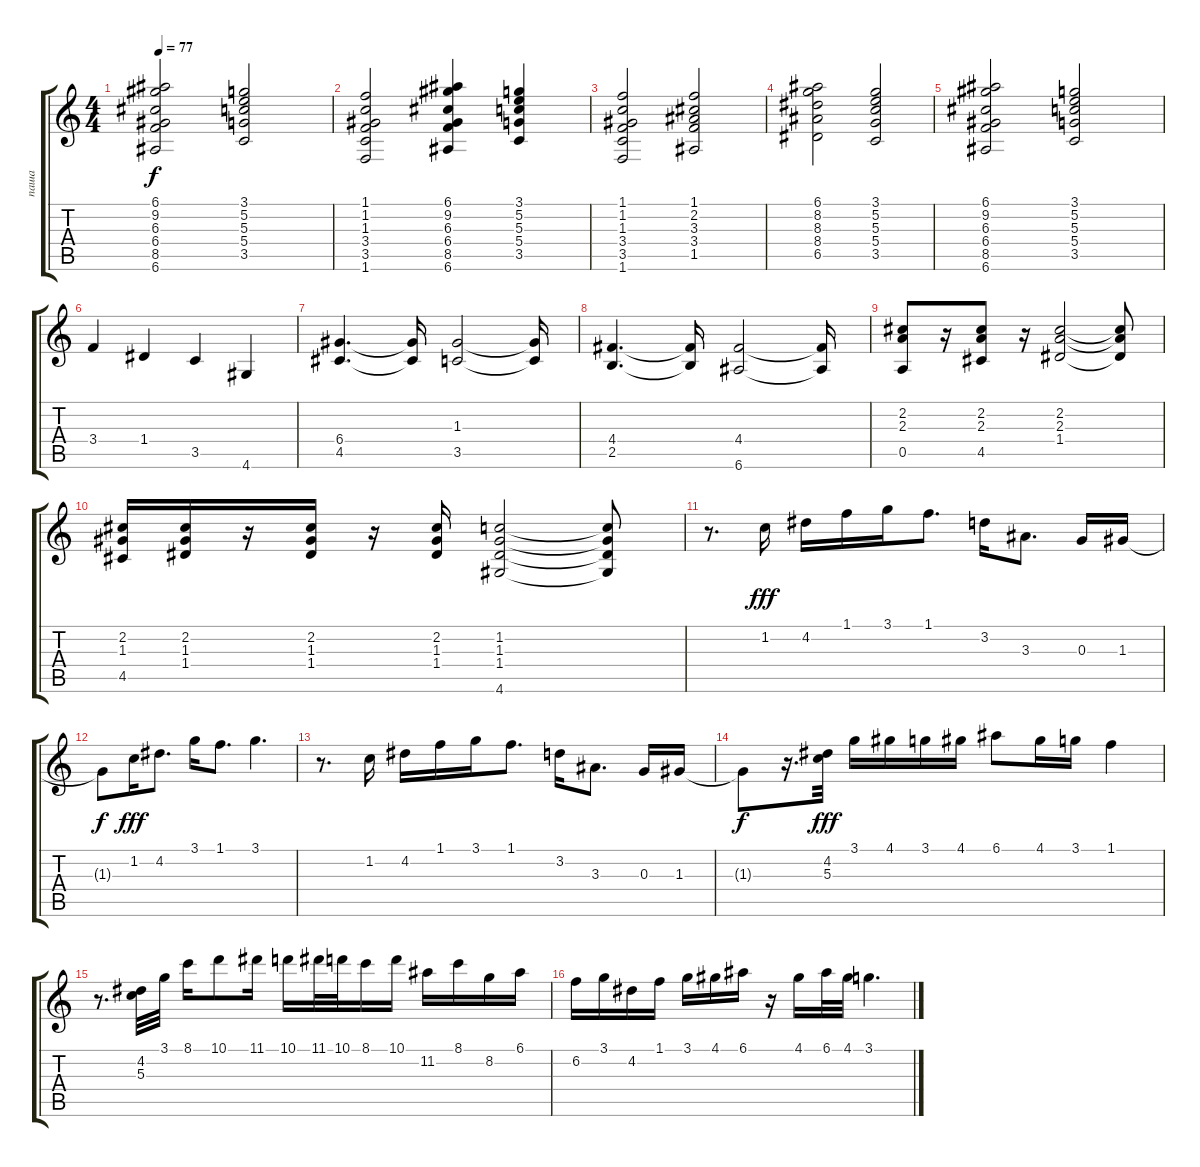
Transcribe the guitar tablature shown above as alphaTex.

\track ("паша" "паша") {instrument overdrivenguitar}
\staff {score tabs}
\tuning (E4 B3 G3 D3 A2 E2) {hide}
\ts (4 4)
\tempo 77
\clef g2
\ks c
(6.1 9.2 6.3 6.4 8.5 6.6).2{dy f} (3.1 5.2 5.3 5.4 3.5).2 |
(1.1 1.2 1.3 3.4 3.5 1.6).2 (6.1 9.2 6.3 6.4 8.5 6.6).4 (3.1 5.2 5.3 5.4 3.5).4 |
(1.1 1.2 1.3 3.4 3.5 1.6).2 (1.1 2.2 3.3 3.4 1.5).2 |
(6.1 8.2 8.3 8.4 6.5).2 (3.1 5.2 5.3 5.4 3.5).2 |
(6.1 9.2 6.3 6.4 8.5 6.6).2 (3.1 5.2 5.3 5.4 3.5).2 |
3.4.4 1.4.4 3.5.4 4.6.4 |
(6.4 4.5).4{d} (6.4{t} 4.5{t}).16 (1.3 3.5).2 (1.3{t} 3.5{t}).16 |
(4.4 2.5).4{d} (4.4{t} 2.5{t}).16 (4.4 6.6).2 (4.4{t} 6.6{t}).16 |
(2.2 2.3 0.5).8 r.16 (2.2 2.3 4.5).8 r.16 (2.2 2.3 1.4).2 (2.2{t} 2.3{t} 1.4{t}).8 |
(2.2 1.3 4.5).16 (2.2 1.3 1.4).16 r.16 (2.2 1.3 1.4).16 r.16 (2.2 1.3 1.4).16 (1.2 1.3 1.4 4.6).2 (1.2{t} 1.3{t} 1.4{t} 4.6{t}).8 |
r.8{d instrument acousticguitarnylon} 1.2.16{dy fff} 4.2.16 1.1.16 3.1.16 1.1.8{d} 3.2.16 3.3.8{d} 0.3.16 1.3.16 |
1.3{t}.8{dy f} 1.2.16{dy fff} 4.2.8{d} 3.1.16 1.1.8{d} 3.1.4{d} |
r.8{d} 1.2.16 4.2.16 1.1.16 3.1.16 1.1.8{d} 3.2.16 3.3.8{d} 0.3.16 1.3.16 |
1.3{t}.8{dy f} r.16{d} (4.2 5.3).32{dy fff} 3.1.16 4.1.16 3.1.16 4.1.16 6.1.8 4.1.16 3.1.16 1.1.4 |
r.8{d} (4.2 5.3).32 3.1.32 8.1.16 10.1.8 11.1.16 10.1.16 11.1.32 10.1.32 8.1.16 10.1.16 11.2.16 8.1.16 8.2.16 6.1.16 |
6.2.16 3.1.16 4.2.16 1.1.16 3.1.16 4.1.16 6.1.16 r.16 4.1.16 6.1.32 4.1.32 3.1.4{d}
